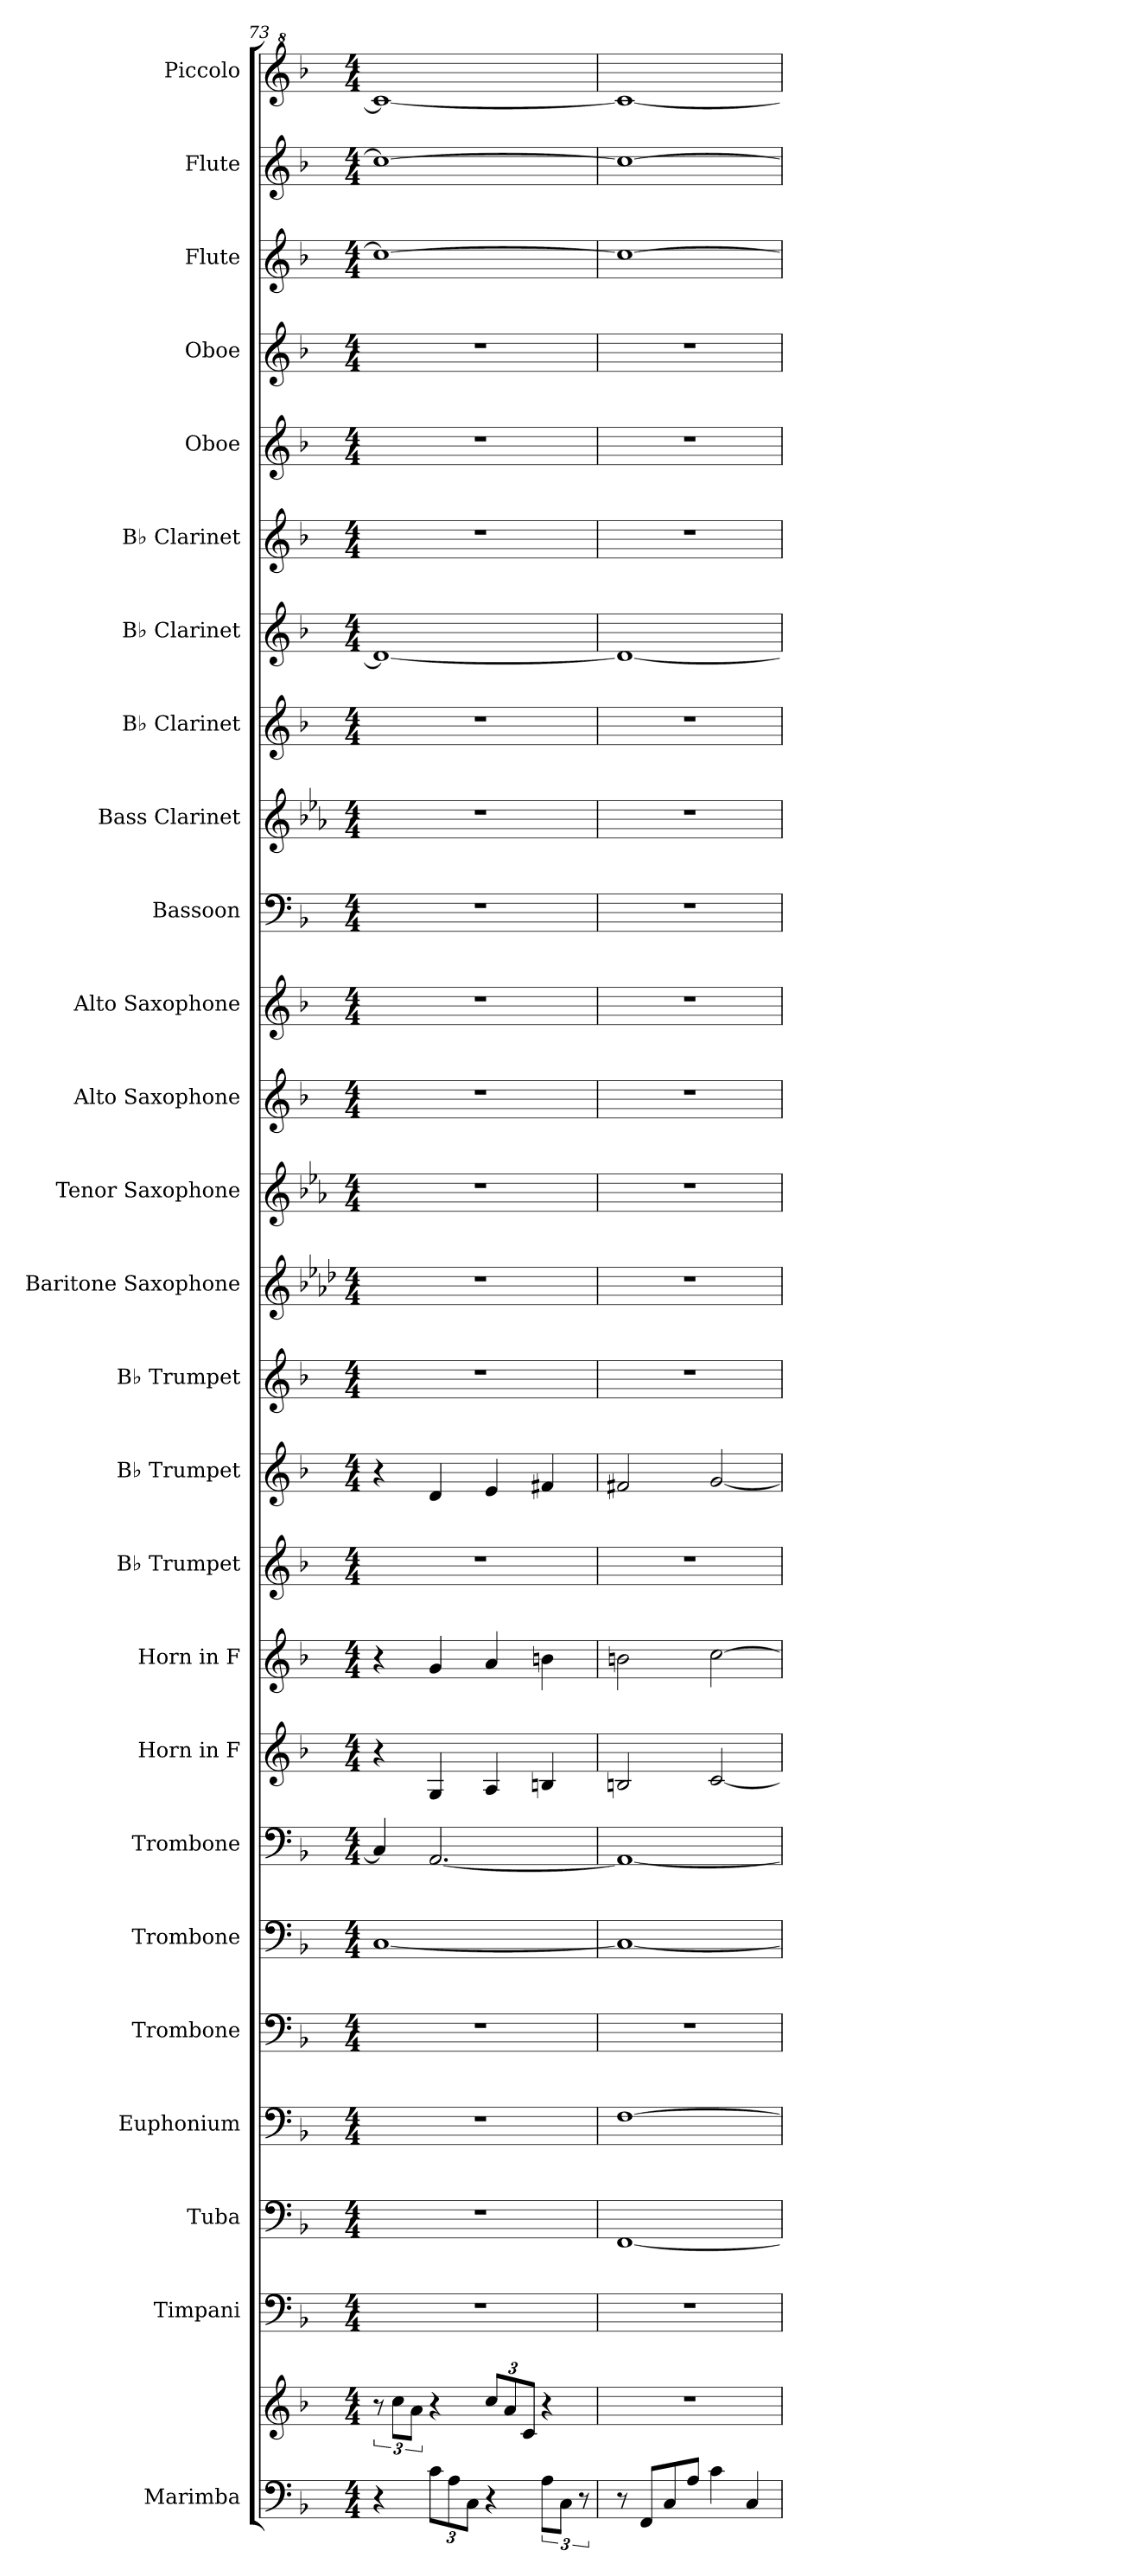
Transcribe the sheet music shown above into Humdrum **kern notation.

**kern	**kern	**kern	**kern	**kern	**kern	**kern	**kern	**kern	**kern	**kern	**kern	**kern	**kern	**kern	**kern	**kern	**kern	**kern	**kern	**kern	**kern	**kern	**kern	**kern	**kern	**kern
*part26	*part26	*part25	*part24	*part23	*part22	*part21	*part20	*part19	*part18	*part17	*part16	*part15	*part14	*part13	*part12	*part11	*part10	*part9	*part8	*part7	*part6	*part5	*part4	*part3	*part2	*part1
*staff27	*staff26	*staff25	*staff24	*staff23	*staff22	*staff21	*staff20	*staff19	*staff18	*staff17	*staff16	*staff15	*staff14	*staff13	*staff12	*staff11	*staff10	*staff9	*staff8	*staff7	*staff6	*staff5	*staff4	*staff3	*staff2	*staff1
*I"Marimba	*	*I"Timpani	*I"Tuba	*I"Euphonium	*I"Trombone	*I"Trombone	*I"Trombone	*I"Horn in F	*I"Horn in F	*I"B♭ Trumpet	*I"B♭ Trumpet	*I"B♭ Trumpet	*I"Baritone Saxophone	*I"Tenor Saxophone	*I"Alto Saxophone	*I"Alto Saxophone	*I"Bassoon	*I"Bass Clarinet	*I"B♭ Clarinet	*I"B♭ Clarinet	*I"B♭ Clarinet	*I"Oboe	*I"Oboe	*I"Flute	*I"Flute	*I"Piccolo
*I'Mrm.	*	*I'Timp.	*I'Tba.	*I'Euph.	*I'Tbn.	*I'Tbn.	*I'Tbn.	*	*	*I'B♭ Tpt.	*I'B♭ Tpt.	*I'B♭ Tpt.	*I'Bar. Sax.	*I'T. Sax.	*I'A. Sax.	*I'A. Sax.	*I'Bsn.	*I'B. Cl.	*I'B♭ Cl.	*I'B♭ Cl.	*I'B♭ Cl.	*I'Ob.	*I'Ob.	*I'Fl.	*I'Fl.	*I'Picc.
*clefF4	*clefG2	*clefF4	*clefF4	*clefF4	*clefF4	*clefF4	*clefF4	*clefG2	*clefG2	*clefG2	*clefG2	*clefG2	*clefG2	*clefG2	*clefG2	*clefG2	*clefF4	*clefG2	*clefG2	*clefG2	*clefG2	*clefG2	*clefG2	*clefG2	*clefG2	*clefG^2
*	*	*	*	*	*	*	*	*ITrd4c7	*ITrd4c7	*ITrd1c2	*ITrd1c2	*ITrd1c2	*ITrd12c21	*ITrd8c14	*ITrd5c9	*ITrd5c9	*	*ITrd8c14	*ITrd1c2	*ITrd1c2	*ITrd1c2	*	*	*	*	*ITrd-7c-12
*k[b-]	*k[b-]	*k[b-]	*k[b-]	*k[b-]	*k[b-]	*k[b-]	*k[b-]	*k[b-e-]	*k[b-e-]	*k[b-e-a-]	*k[b-e-a-]	*k[b-e-a-]	*k[b-e-a-d-]	*k[b-e-a-]	*k[b-e-a-d-]	*k[b-e-a-d-]	*k[b-]	*k[b-e-a-]	*k[b-e-a-]	*k[b-e-a-]	*k[b-e-a-]	*k[b-]	*k[b-]	*k[b-]	*k[b-]	*k[b-]
*M4/4	*M4/4	*M4/4	*M4/4	*M4/4	*M4/4	*M4/4	*M4/4	*M4/4	*M4/4	*M4/4	*M4/4	*M4/4	*M4/4	*M4/4	*M4/4	*M4/4	*M4/4	*M4/4	*M4/4	*M4/4	*M4/4	*M4/4	*M4/4	*M4/4	*M4/4	*M4/4
=73	=73	=73	=73	=73	=73	=73	=73	=73	=73	=73	=73	=73	=73	=73	=73	=73	=73	=73	=73	=73	=73	=73	=73	=73	=73	=73
4r	12r	1r	1r	1r	1r	[1C	4C/]	4r	4r	1r	4r	1r	1r	1r	1r	1r	1r	1r	1r	1c_	1r	1r	1r	1cc_	1cc_	1ccc_
.	12cc\L	.	.	.	.	.	.	.	.	.	.	.	.	.	.	.	.	.	.	.	.	.	.	.	.	.
.	12a\J	.	.	.	.	.	.	.	.	.	.	.	.	.	.	.	.	.	.	.	.	.	.	.	.	.
*Xbrackettup	*	*	*	*	*	*	*	*	*	*	*	*	*	*	*	*	*	*	*	*	*	*	*	*	*	*
12c\L	4r	.	.	.	.	.	[2.AA/	4C/	4c/	.	4c/	.	.	.	.	.	.	.	.	.	.	.	.	.	.	.
12A\	.	.	.	.	.	.	.	.	.	.	.	.	.	.	.	.	.	.	.	.	.	.	.	.	.	.
12C\J	.	.	.	.	.	.	.	.	.	.	.	.	.	.	.	.	.	.	.	.	.	.	.	.	.	.
*	*Xbrackettup	*	*	*	*	*	*	*	*	*	*	*	*	*	*	*	*	*	*	*	*	*	*	*	*	*
4r	12cc/L	.	.	.	.	.	.	4D/	4d/	.	4d/	.	.	.	.	.	.	.	.	.	.	.	.	.	.	.
.	12a/	.	.	.	.	.	.	.	.	.	.	.	.	.	.	.	.	.	.	.	.	.	.	.	.	.
.	12c/J	.	.	.	.	.	.	.	.	.	.	.	.	.	.	.	.	.	.	.	.	.	.	.	.	.
*brackettup	*	*	*	*	*	*	*	*	*	*	*	*	*	*	*	*	*	*	*	*	*	*	*	*	*	*
12A\L	4r	.	.	.	.	.	.	4En/	4en\	.	4en/	.	.	.	.	.	.	.	.	.	.	.	.	.	.	.
12C\J	.	.	.	.	.	.	.	.	.	.	.	.	.	.	.	.	.	.	.	.	.	.	.	.	.	.
12r	.	.	.	.	.	.	.	.	.	.	.	.	.	.	.	.	.	.	.	.	.	.	.	.	.	.
=74	=74	=74	=74	=74	=74	=74	=74	=74	=74	=74	=74	=74	=74	=74	=74	=74	=74	=74	=74	=74	=74	=74	=74	=74	=74	=74
8r	1r	1r	[1FF	[1F	1r	1C_	1AA_	2En/	2en\	1r	2en/	1r	1r	1r	1r	1r	1r	1r	1r	1c_	1r	1r	1r	1cc_	1cc_	1ccc_
8FF/L	.	.	.	.	.	.	.	.	.	.	.	.	.	.	.	.	.	.	.	.	.	.	.	.	.	.
8C/	.	.	.	.	.	.	.	.	.	.	.	.	.	.	.	.	.	.	.	.	.	.	.	.	.	.
8A/J	.	.	.	.	.	.	.	.	.	.	.	.	.	.	.	.	.	.	.	.	.	.	.	.	.	.
4c\	.	.	.	.	.	.	.	[2F/	[2f\	.	[2f/	.	.	.	.	.	.	.	.	.	.	.	.	.	.	.
4C/	.	.	.	.	.	.	.	.	.	.	.	.	.	.	.	.	.	.	.	.	.	.	.	.	.	.
=	=	=	=	=	=	=	=	=	=	=	=	=	=	=	=	=	=	=	=	=	=	=	=	=	=	=
*-	*-	*-	*-	*-	*-	*-	*-	*-	*-	*-	*-	*-	*-	*-	*-	*-	*-	*-	*-	*-	*-	*-	*-	*-	*-	*-
